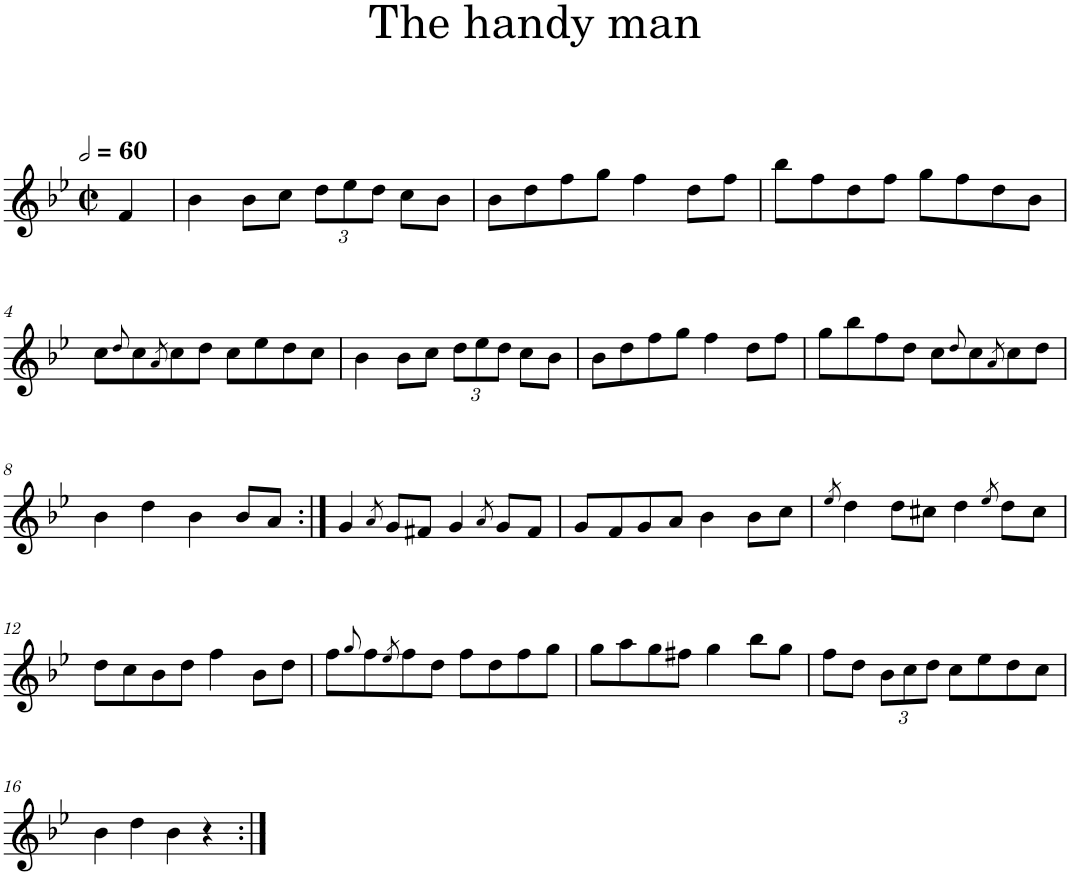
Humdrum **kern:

**kern
*part1
*staff1
*I"Flute
*I'Fl.
*clefG2
*k[b-e-]
*M2/2
*met(c|)
*MM120
=
4f/
=1
4b-\
8b-\L
8cc\J
*Xbrackettup
12dd\L
12ee-\
12dd\J
8cc\L
8b-\J
=2
8b-\L
8dd\
8ff\
8gg\J
4ff\
8dd\L
8ff\J
=3
8bb-\L
8ff\
8dd\
8ff\J
8gg\L
8ff\
8dd\
8b-\J
!!LO:LB:g=z
=4
8cc\L
8qdd/
8cc\
8qa/
8cc\
8dd\J
8cc\L
8ee-\
8dd\
8cc\J
=5
4b-\
8b-\L
8cc\J
12dd\L
12ee-\
12dd\J
8cc\L
8b-\J
=6
8b-\L
8dd\
8ff\
8gg\J
4ff\
8dd\L
8ff\J
=7
8gg\L
8bb-\
8ff\
8dd\J
8cc\L
8qdd/
8cc\
8qa/
8cc\
8dd\J
!!LO:LB:g=z
=8
4b-\
4dd\
4b-\
8b-/L
8a/J
=9:|!
4g/
8qa/
8g/L
8f#X/J
4g/
8qa/
8g/L
8f#/J
=10
8g/L
8f/
8g/
8a/J
4b-\
8b-\L
8cc\J
=11
8qee-/
4dd\
8dd\L
8cc#X\J
4dd\
8qee-/
8dd\L
8cc#\J
!!LO:LB:g=z
=12
8dd\L
8cc\
8b-\
8dd\J
4ff\
8b-\L
8dd\J
=13
8ff\L
8qgg/
8ff\
8qee-/
8ff\
8dd\J
8ff\L
8dd\
8ff\
8gg\J
=14
8gg\L
8aa\
8gg\
8ff#X\J
4gg\
8bb-\L
8gg\J
=15
8ff\L
8dd\J
12b-\L
12cc\
12dd\J
8cc\L
8ee-\
8dd\
8cc\J
!!LO:LB:g=z
=16
4b-\
4dd\
4b-\
4r
=:|!
*-
